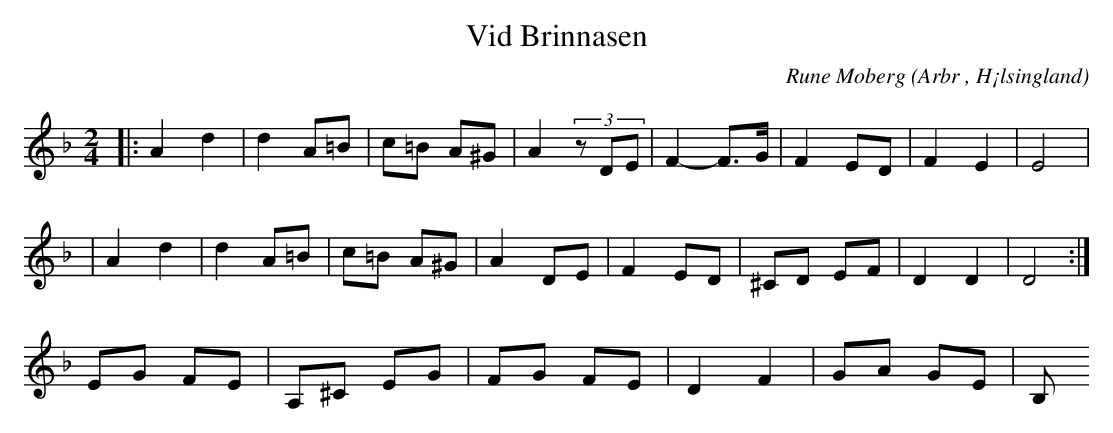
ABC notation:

X:1
T:Vid Brinnasen
C: Rune Moberg
O:Arbr , H¡lsingland
M:2/4
L:1/8
K:Dm
|:A2 d2|d2 A=B|c=B A^G|A2 (3zDE| F2-F>G| F2 ED|F2 E2|E4|
| A2 d2|d2 A=B|c=B A^G|A2 DE|F2 ED|^CD EF|D2 D2|D4:|
EG FE|A,^C EG|FG FE|D2 F2|GA GE|B,
